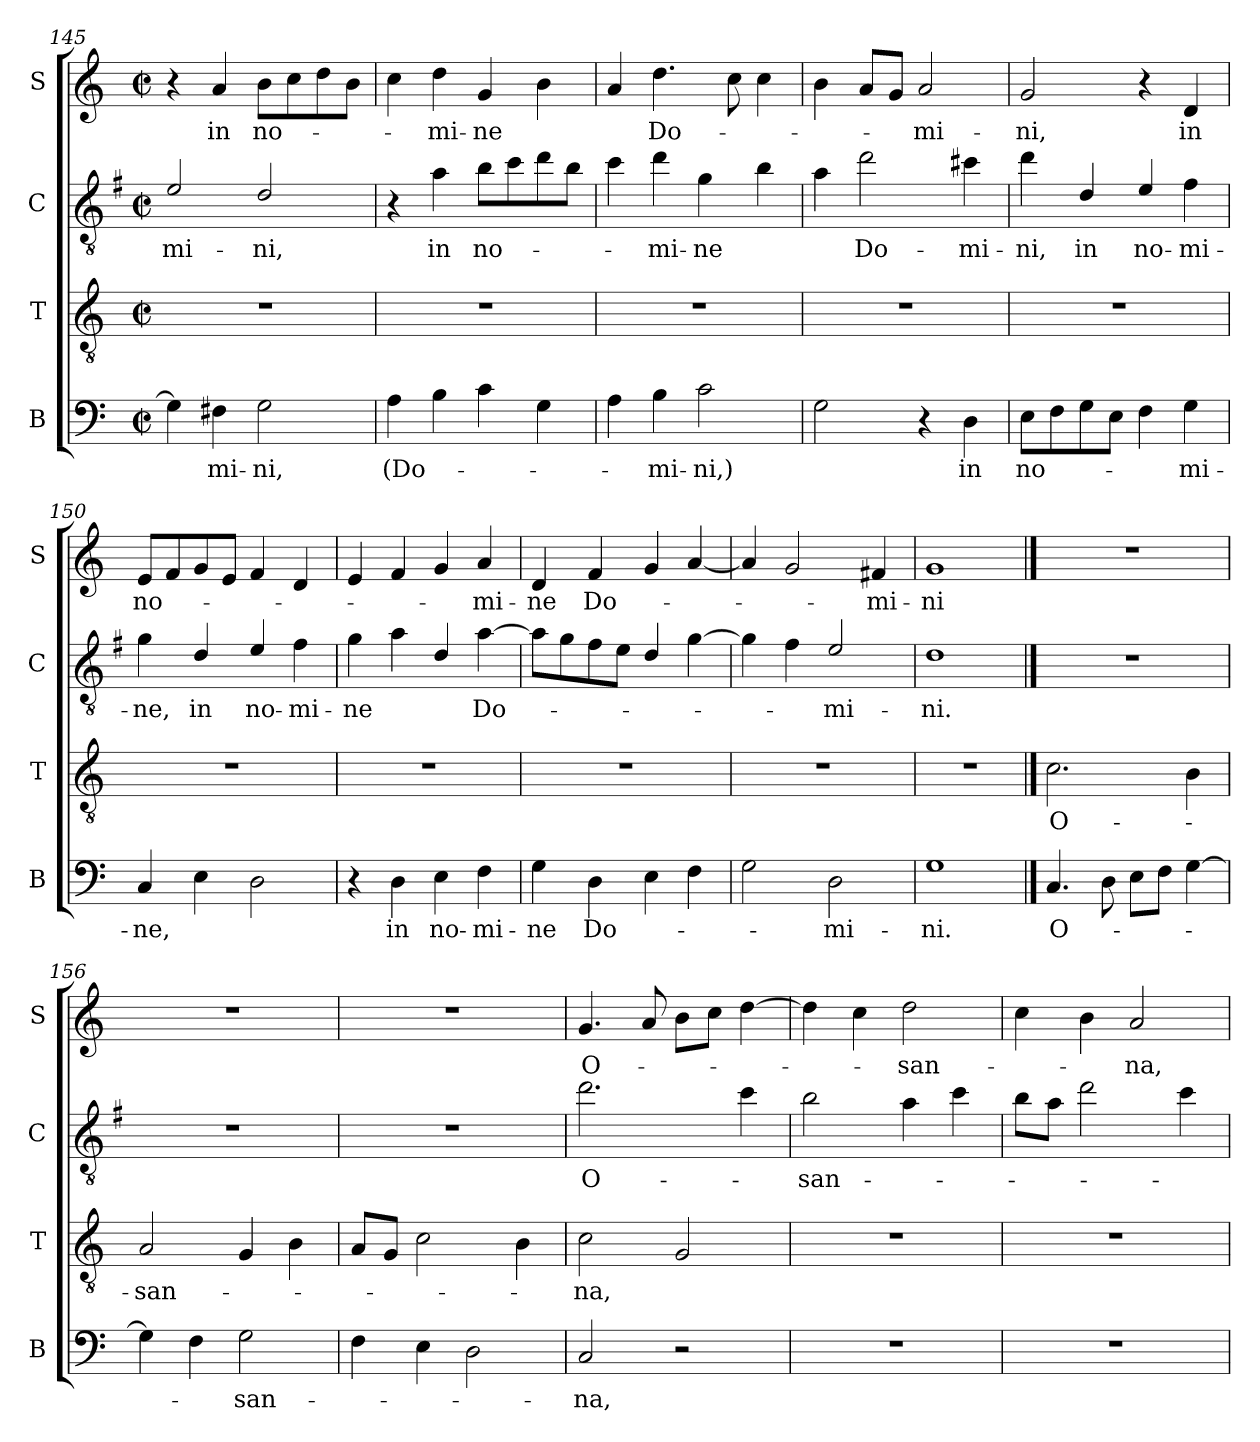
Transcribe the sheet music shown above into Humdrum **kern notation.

**kern	**text	**kern	**text	**kern	**text	**kern	**text
*part4	*part4	*part3	*part3	*part2	*part2	*part1	*part1
*staff4	*staff4	*staff3	*staff3	*staff2	*staff2	*staff1	*staff1
*I"B	*	*I"T	*	*I"C	*	*I"S	*
*I'B	*	*I'T	*	*I'C	*	*I'S	*
*clefF4	*	*clefGv2	*	*clefGv2	*	*clefG2	*
*	*	*	*	*ITrd4c7	*	*	*
*k[]	*	*k[]	*	*k[]	*	*k[]	*
*M2/2	*	*M2/2	*	*M2/2	*	*M2/2	*
*met(c|)	*	*met(c|)	*	*met(c|)	*	*met(c|)	*
=145	=145	=145	=145	=145	=145	=145	=145
!	!	!	!	!	!LO:LY:b	!	!
4G\]	.	1r	.	2A/	-mi-	4r	.
!	!LO:LY:b	!	!	!	!	!	!LO:LY:b
4F#X\	-mi-	.	.	.	.	4a/	in
!	!LO:LY:b	!	!	!	!LO:LY:b	!	!LO:LY:b
2G\	-ni,	.	.	2G/	-ni,	8b\L	no-
.	.	.	.	.	.	8cc\	.
.	.	.	.	.	.	8dd\	.
.	.	.	.	.	.	8b\J	.
=146	=146	=146	=146	=146	=146	=146	=146
!	!LO:LY:b	!	!	!	!	!	!
4A\	(Do-	1r	.	4r	.	4cc\	.
!	!	!	!	!	!LO:LY:b	!	!LO:LY:b
4B\	.	.	.	4d\	in	4dd\	-mi-
!	!	!	!	!	!LO:LY:b	!	!LO:LY:b
4c\	.	.	.	8e\L	no-	4g/	-ne
.	.	.	.	8f\	.	.	.
4G\	.	.	.	8g\	.	4b\	.
.	.	.	.	8e\J	.	.	.
!!LO:LB:g=z
=147	=147	=147	=147	=147	=147	=147	=147
4A\	.	1r	.	4f\	.	4a/	.
!	!LO:LY:b	!	!	!	!LO:LY:b	!	!LO:LY:b
4B\	-mi-	.	.	4g\	-mi-	4.dd\	Do-
!	!LO:LY:b	!	!	!	!LO:LY:b	!	!
2c\	-ni,)	.	.	4c\	-ne	.	.
.	.	.	.	.	.	8cc\	.
.	.	.	.	4e\	.	4cc\	.
=148	=148	=148	=148	=148	=148	=148	=148
2G\	.	1r	.	4d\	.	4b\	.
!	!	!	!	!	!LO:LY:b	!	!
.	.	.	.	2g\	Do-	8a/L	.
.	.	.	.	.	.	8g/J	.
!	!	!	!	!	!	!	!LO:LY:b
4r	.	.	.	.	.	2a/	-mi-
!	!LO:LY:b	!	!	!	!LO:LY:b	!	!
4D\	in	.	.	4f#X\	-mi-	.	.
=149	=149	=149	=149	=149	=149	=149	=149
!	!LO:LY:b	!	!	!	!LO:LY:b	!	!LO:LY:b
8E\L	no-	1r	.	4g\	-ni,	2g/	-ni,
8F\	.	.	.	.	.	.	.
!	!	!	!	!	!LO:LY:b	!	!
8G\	.	.	.	4G/	in	.	.
8E\J	.	.	.	.	.	.	.
!	!	!	!	!	!LO:LY:b	!	!
4F\	.	.	.	4A/	no-	4r	.
!	!LO:LY:b	!	!	!	!LO:LY:b	!	!LO:LY:b
4G\	mi-	.	.	4B\	-mi-	4d/	in
=150	=150	=150	=150	=150	=150	=150	=150
!	!LO:LY:b	!	!	!	!LO:LY:b	!	!LO:LY:b
4C/	-ne,	1r	.	4c\	-ne,	8e/L	no-
.	.	.	.	.	.	8f/	.
!	!	!	!	!	!LO:LY:b	!	!
4E\	.	.	.	4G/	in	8g/	.
.	.	.	.	.	.	8e/J	.
!	!	!	!	!	!LO:LY:b	!	!
2D\	.	.	.	4A/	no-	4f/	.
!	!	!	!	!	!LO:LY:b	!	!
.	.	.	.	4B\	-mi-	4d/	.
=151	=151	=151	=151	=151	=151	=151	=151
!	!	!	!	!	!LO:LY:b	!	!
4r	.	1r	.	4c\	-ne	4e/	.
!	!LO:LY:b	!	!	!	!	!	!
4D\	in	.	.	4d\	.	4f/	.
!	!LO:LY:b	!	!	!	!	!	!
4E\	no-	.	.	4G/	.	4g/	.
!	!LO:LY:b	!	!	!	!LO:LY:b	!	!LO:LY:b
4F\	-mi-	.	.	[4d\	Do-	4a/	-mi-
=152	=152	=152	=152	=152	=152	=152	=152
!	!LO:LY:b	!	!	!	!	!	!LO:LY:b
4G\	-ne	1r	.	8d\L]	.	4d/	-ne
.	.	.	.	8c\	.	.	.
!	!LO:LY:b	!	!	!	!	!	!LO:LY:b
4D\	Do-	.	.	8B\	.	4f/	Do-
.	.	.	.	8A\J	.	.	.
4E\	.	.	.	4G/	.	4g/	.
4F\	.	.	.	[4c\	.	[4a/	.
!!LO:LB:g=z
=153	=153	=153	=153	=153	=153	=153	=153
*	*	*	*	*	*	*MM92	*
2G\	.	1r	.	4c\]	.	4a/]	.
.	.	.	.	4B\	.	2g/	.
!	!LO:LY:b	!	!	!	!LO:LY:b	!	!
2D\	-mi-	.	.	2A/	-mi-	.	.
!	!	!	!	!	!	!	!LO:LY:b
.	.	.	.	.	.	4f#X/	-mi-
=154	=154	=154	=154	=154	=154	=154	=154
!	!LO:LY:b	!	!	!	!LO:LY:b	!	!LO:LY:b
1G	-ni.	1r	.	1G	-ni.	1g	-ni
==155	==155	==155	==155	==155	==155	==155	==155
*	*	*	*	*	*	*MM144	*
!	!LO:LY:b	!	!LO:LY:b	!	!	!	!
4.C/	O-	2.c\	O-	1r	.	1r	.
8D\	.	.	.	.	.	.	.
8E\L	.	.	.	.	.	.	.
8F\J	.	.	.	.	.	.	.
[4G\	.	4B\	.	.	.	.	.
=156	=156	=156	=156	=156	=156	=156	=156
!	!	!	!LO:LY:b	!	!	!	!
4G\]	.	2A/	-san-	1r	.	1r	.
4F\	.	.	.	.	.	.	.
!	!LO:LY:b	!	!	!	!	!	!
2G\	-san-	4G/	.	.	.	.	.
.	.	4B\	.	.	.	.	.
=157	=157	=157	=157	=157	=157	=157	=157
4F\	.	8A/L	.	1r	.	1r	.
.	.	8G/J	.	.	.	.	.
4E\	.	2c\	.	.	.	.	.
2D\	.	.	.	.	.	.	.
.	.	4B\	.	.	.	.	.
=158	=158	=158	=158	=158	=158	=158	=158
!	!LO:LY:b	!	!LO:LY:b	!	!LO:LY:b	!	!LO:LY:b
2C/	-na,	2c\	-na,	2.g\	O-	4.g/	O-
.	.	.	.	.	.	8a/	.
2r	.	2G/	.	.	.	8b\L	.
.	.	.	.	.	.	8cc\J	.
.	.	.	.	4f\	.	[4dd\	.
=159	=159	=159	=159	=159	=159	=159	=159
!	!	!	!	!	!LO:LY:b	!	!
1r	.	1r	.	2e\	-san-	4dd\]	.
.	.	.	.	.	.	4cc\	.
!	!	!	!	!	!	!	!LO:LY:b
.	.	.	.	4d\	.	2dd\	-san-
.	.	.	.	4f\	.	.	.
=160	=160	=160	=160	=160	=160	=160	=160
1r	.	1r	.	8e\L	.	4cc\	.
.	.	.	.	8d\J	.	.	.
.	.	.	.	2g\	.	4b\	.
!	!	!	!	!	!	!	!LO:LY:b
.	.	.	.	.	.	2a/	-na,
.	.	.	.	4f\	.	.	.
=	=	=	=	=	=	=	=
*-	*-	*-	*-	*-	*-	*-	*-
